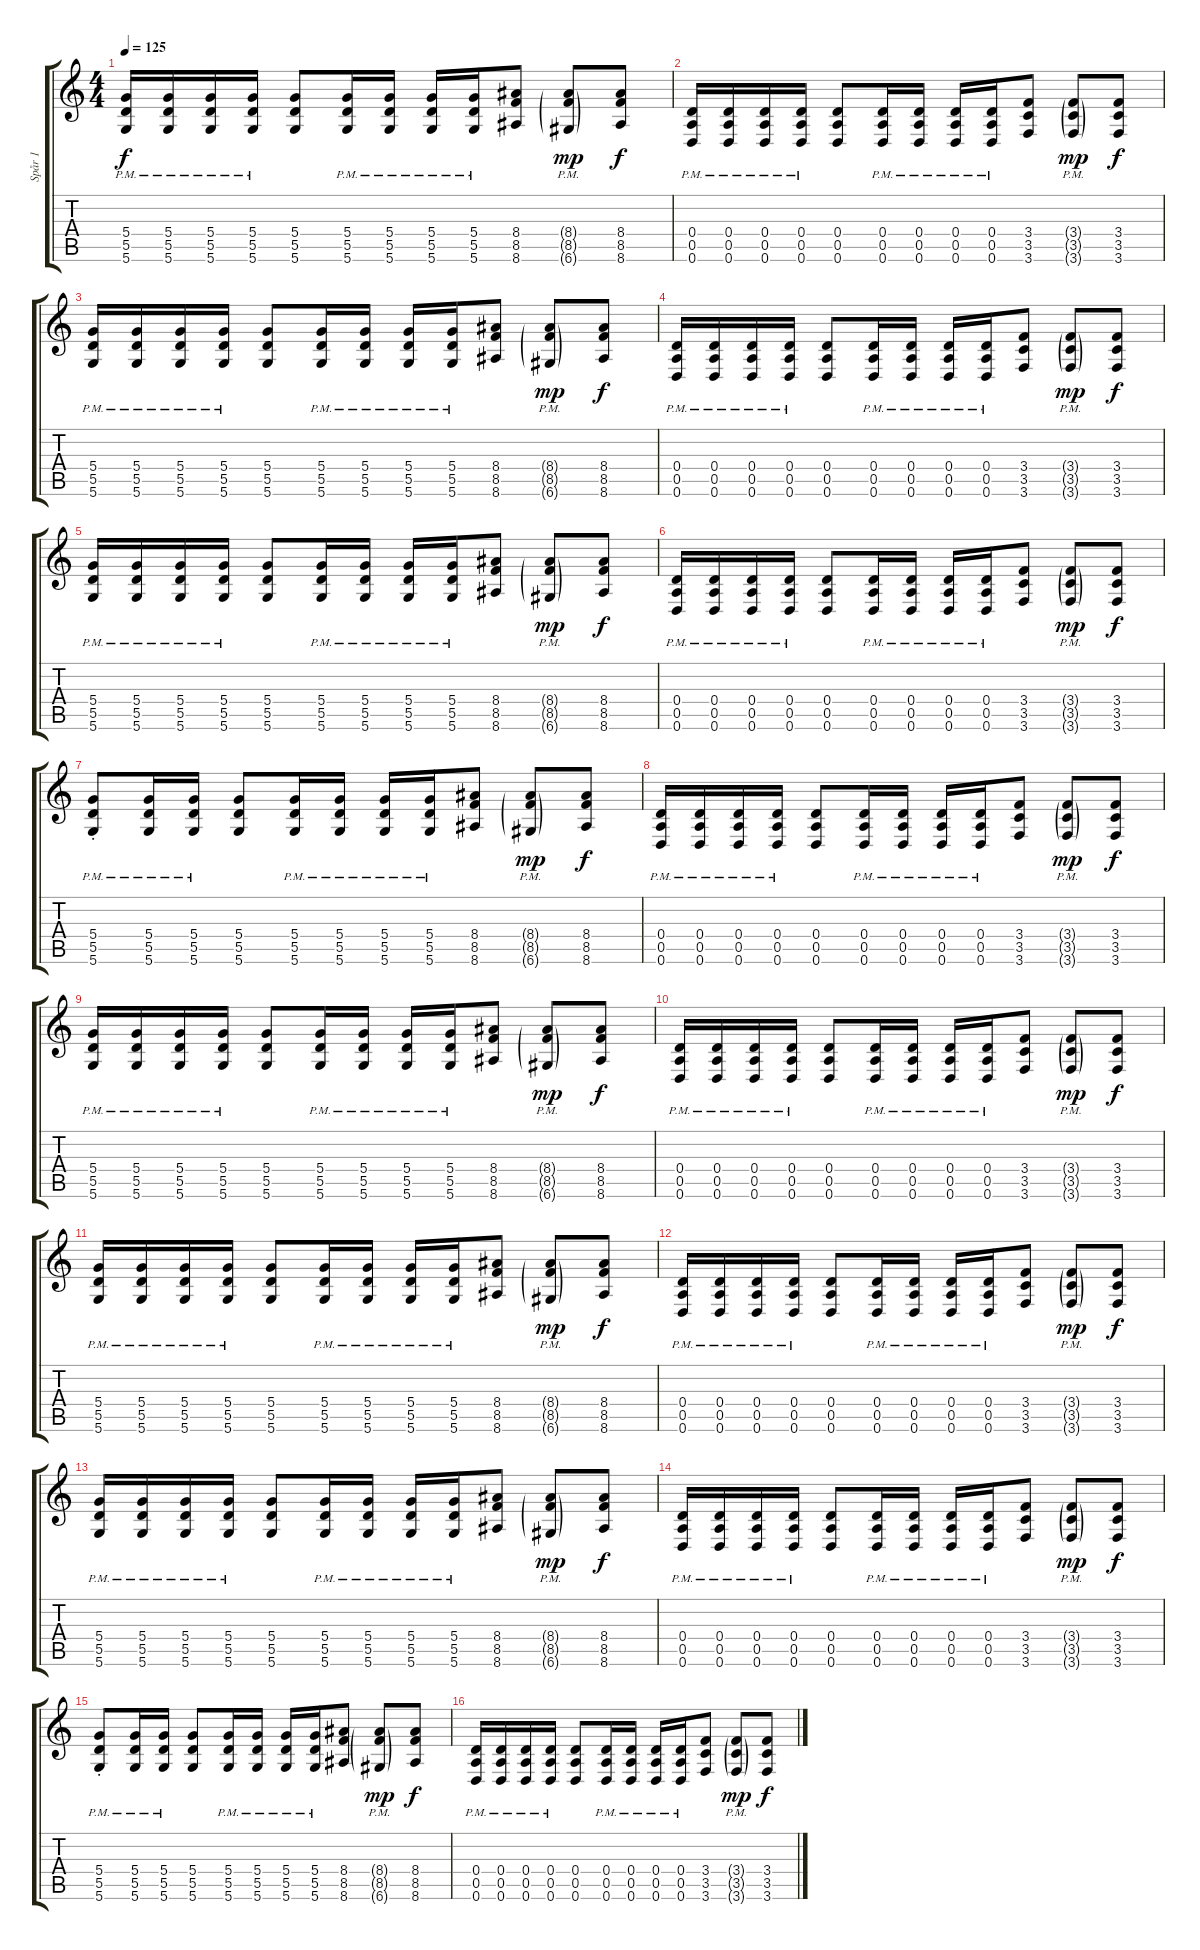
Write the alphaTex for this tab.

\track ("Spår 1" "Spår 1") {instrument distortionguitar}
\staff {score tabs}
\tuning (E4 B3 G3 D3 A2 D2) {hide}
\ts (4 4)
\tempo 125
\clef g2
\ks c
(5.4{pm} 5.5{pm} 5.6{pm}).16{dy f} (5.4{pm} 5.5{pm} 5.6{pm}).16 (5.4{pm} 5.5{pm} 5.6{pm}).16 (5.4{pm} 5.5{pm} 5.6{pm}).16 (5.4 5.5 5.6).8 (5.4{pm} 5.5{pm} 5.6{pm}).16 (5.4{pm} 5.5{pm} 5.6{pm}).16 (5.4{pm} 5.5{pm} 5.6{pm}).16 (5.4{pm} 5.5{pm} 5.6{pm}).16 (8.4 8.5 8.6).8 (8.4{g pm} 8.5{g pm} 6.6{g pm}).8{dy mp} (8.4 8.5 8.6).8{dy f} |
(0.4{pm} 0.5{pm} 0.6{pm}).16 (0.4{pm} 0.5{pm} 0.6{pm}).16 (0.4{pm} 0.5{pm} 0.6{pm}).16 (0.4{pm} 0.5{pm} 0.6{pm}).16 (0.4 0.5 0.6).8 (0.4{pm} 0.5{pm} 0.6{pm}).16 (0.4{pm} 0.5{pm} 0.6{pm}).16 (0.4{pm} 0.5{pm} 0.6{pm}).16 (0.4{pm} 0.5{pm} 0.6{pm}).16 (3.4 3.5 3.6).8 (3.4{g pm} 3.5{g pm} 3.6{g pm}).8{dy mp} (3.4 3.5 3.6).8{dy f} |
(5.4{pm} 5.5{pm} 5.6{pm}).16 (5.4{pm} 5.5{pm} 5.6{pm}).16 (5.4{pm} 5.5{pm} 5.6{pm}).16 (5.4{pm} 5.5{pm} 5.6{pm}).16 (5.4 5.5 5.6).8 (5.4{pm} 5.5{pm} 5.6{pm}).16 (5.4{pm} 5.5{pm} 5.6{pm}).16 (5.4{pm} 5.5{pm} 5.6{pm}).16 (5.4{pm} 5.5{pm} 5.6{pm}).16 (8.4 8.5 8.6).8 (8.4{g pm} 8.5{g pm} 6.6{g pm}).8{dy mp} (8.4 8.5 8.6).8{dy f} |
(0.4{pm} 0.5{pm} 0.6{pm}).16 (0.4{pm} 0.5{pm} 0.6{pm}).16 (0.4{pm} 0.5{pm} 0.6{pm}).16 (0.4{pm} 0.5{pm} 0.6{pm}).16 (0.4 0.5 0.6).8 (0.4{pm} 0.5{pm} 0.6{pm}).16 (0.4{pm} 0.5{pm} 0.6{pm}).16 (0.4{pm} 0.5{pm} 0.6{pm}).16 (0.4{pm} 0.5{pm} 0.6{pm}).16 (3.4 3.5 3.6).8 (3.4{g pm} 3.5{g pm} 3.6{g pm}).8{dy mp} (3.4 3.5 3.6).8{dy f} |
(5.4{pm} 5.5{pm} 5.6{pm}).16 (5.4{pm} 5.5{pm} 5.6{pm}).16 (5.4{pm} 5.5{pm} 5.6{pm}).16 (5.4{pm} 5.5{pm} 5.6{pm}).16 (5.4 5.5 5.6).8 (5.4{pm} 5.5{pm} 5.6{pm}).16 (5.4{pm} 5.5{pm} 5.6{pm}).16 (5.4{pm} 5.5{pm} 5.6{pm}).16 (5.4{pm} 5.5{pm} 5.6{pm}).16 (8.4 8.5 8.6).8 (8.4{g pm} 8.5{g pm} 6.6{g pm}).8{dy mp} (8.4 8.5 8.6).8{dy f} |
(0.4{pm} 0.5{pm} 0.6{pm}).16 (0.4{pm} 0.5{pm} 0.6{pm}).16 (0.4{pm} 0.5{pm} 0.6{pm}).16 (0.4{pm} 0.5{pm} 0.6{pm}).16 (0.4 0.5 0.6).8 (0.4{pm} 0.5{pm} 0.6{pm}).16 (0.4{pm} 0.5{pm} 0.6{pm}).16 (0.4{pm} 0.5{pm} 0.6{pm}).16 (0.4{pm} 0.5{pm} 0.6{pm}).16 (3.4 3.5 3.6).8 (3.4{g pm} 3.5{g pm} 3.6{g pm}).8{dy mp} (3.4 3.5 3.6).8{dy f} |
(5.4{pm st} 5.5{pm st} 5.6{pm st}).8 (5.4{pm} 5.5{pm} 5.6{pm}).16 (5.4{pm} 5.5{pm} 5.6{pm}).16 (5.4 5.5 5.6).8 (5.4{pm} 5.5{pm} 5.6{pm}).16 (5.4{pm} 5.5{pm} 5.6{pm}).16 (5.4{pm} 5.5{pm} 5.6{pm}).16 (5.4{pm} 5.5{pm} 5.6{pm}).16 (8.4 8.5 8.6).8 (8.4{g pm} 8.5{g pm} 6.6{g pm}).8{dy mp} (8.4 8.5 8.6).8{dy f} |
(0.4{pm} 0.5{pm} 0.6{pm}).16 (0.4{pm} 0.5{pm} 0.6{pm}).16 (0.4{pm} 0.5{pm} 0.6{pm}).16 (0.4{pm} 0.5{pm} 0.6{pm}).16 (0.4 0.5 0.6).8 (0.4{pm} 0.5{pm} 0.6{pm}).16 (0.4{pm} 0.5{pm} 0.6{pm}).16 (0.4{pm} 0.5{pm} 0.6{pm}).16 (0.4{pm} 0.5{pm} 0.6{pm}).16 (3.4 3.5 3.6).8 (3.4{g pm} 3.5{g pm} 3.6{g pm}).8{dy mp} (3.4 3.5 3.6).8{dy f} |
(5.4{pm} 5.5{pm} 5.6{pm}).16 (5.4{pm} 5.5{pm} 5.6{pm}).16 (5.4{pm} 5.5{pm} 5.6{pm}).16 (5.4{pm} 5.5{pm} 5.6{pm}).16 (5.4 5.5 5.6).8 (5.4{pm} 5.5{pm} 5.6{pm}).16 (5.4{pm} 5.5{pm} 5.6{pm}).16 (5.4{pm} 5.5{pm} 5.6{pm}).16 (5.4{pm} 5.5{pm} 5.6{pm}).16 (8.4 8.5 8.6).8 (8.4{g pm} 8.5{g pm} 6.6{g pm}).8{dy mp} (8.4 8.5 8.6).8{dy f} |
(0.4{pm} 0.5{pm} 0.6{pm}).16 (0.4{pm} 0.5{pm} 0.6{pm}).16 (0.4{pm} 0.5{pm} 0.6{pm}).16 (0.4{pm} 0.5{pm} 0.6{pm}).16 (0.4 0.5 0.6).8 (0.4{pm} 0.5{pm} 0.6{pm}).16 (0.4{pm} 0.5{pm} 0.6{pm}).16 (0.4{pm} 0.5{pm} 0.6{pm}).16 (0.4{pm} 0.5{pm} 0.6{pm}).16 (3.4 3.5 3.6).8 (3.4{g pm} 3.5{g pm} 3.6{g pm}).8{dy mp} (3.4 3.5 3.6).8{dy f} |
(5.4{pm} 5.5{pm} 5.6{pm}).16 (5.4{pm} 5.5{pm} 5.6{pm}).16 (5.4{pm} 5.5{pm} 5.6{pm}).16 (5.4{pm} 5.5{pm} 5.6{pm}).16 (5.4 5.5 5.6).8 (5.4{pm} 5.5{pm} 5.6{pm}).16 (5.4{pm} 5.5{pm} 5.6{pm}).16 (5.4{pm} 5.5{pm} 5.6{pm}).16 (5.4{pm} 5.5{pm} 5.6{pm}).16 (8.4 8.5 8.6).8 (8.4{g pm} 8.5{g pm} 6.6{g pm}).8{dy mp} (8.4 8.5 8.6).8{dy f} |
(0.4{pm} 0.5{pm} 0.6{pm}).16 (0.4{pm} 0.5{pm} 0.6{pm}).16 (0.4{pm} 0.5{pm} 0.6{pm}).16 (0.4{pm} 0.5{pm} 0.6{pm}).16 (0.4 0.5 0.6).8 (0.4{pm} 0.5{pm} 0.6{pm}).16 (0.4{pm} 0.5{pm} 0.6{pm}).16 (0.4{pm} 0.5{pm} 0.6{pm}).16 (0.4{pm} 0.5{pm} 0.6{pm}).16 (3.4 3.5 3.6).8 (3.4{g pm} 3.5{g pm} 3.6{g pm}).8{dy mp} (3.4 3.5 3.6).8{dy f} |
(5.4{pm} 5.5{pm} 5.6{pm}).16 (5.4{pm} 5.5{pm} 5.6{pm}).16 (5.4{pm} 5.5{pm} 5.6{pm}).16 (5.4{pm} 5.5{pm} 5.6{pm}).16 (5.4 5.5 5.6).8 (5.4{pm} 5.5{pm} 5.6{pm}).16 (5.4{pm} 5.5{pm} 5.6{pm}).16 (5.4{pm} 5.5{pm} 5.6{pm}).16 (5.4{pm} 5.5{pm} 5.6{pm}).16 (8.4 8.5 8.6).8 (8.4{g pm} 8.5{g pm} 6.6{g pm}).8{dy mp} (8.4 8.5 8.6).8{dy f} |
(0.4{pm} 0.5{pm} 0.6{pm}).16 (0.4{pm} 0.5{pm} 0.6{pm}).16 (0.4{pm} 0.5{pm} 0.6{pm}).16 (0.4{pm} 0.5{pm} 0.6{pm}).16 (0.4 0.5 0.6).8 (0.4{pm} 0.5{pm} 0.6{pm}).16 (0.4{pm} 0.5{pm} 0.6{pm}).16 (0.4{pm} 0.5{pm} 0.6{pm}).16 (0.4{pm} 0.5{pm} 0.6{pm}).16 (3.4 3.5 3.6).8 (3.4{g pm} 3.5{g pm} 3.6{g pm}).8{dy mp} (3.4 3.5 3.6).8{dy f} |
(5.4{pm st} 5.5{pm st} 5.6{pm st}).8 (5.4{pm} 5.5{pm} 5.6{pm}).16 (5.4{pm} 5.5{pm} 5.6{pm}).16 (5.4 5.5 5.6).8 (5.4{pm} 5.5{pm} 5.6{pm}).16 (5.4{pm} 5.5{pm} 5.6{pm}).16 (5.4{pm} 5.5{pm} 5.6{pm}).16 (5.4{pm} 5.5{pm} 5.6{pm}).16 (8.4 8.5 8.6).8 (8.4{g pm} 8.5{g pm} 6.6{g pm}).8{dy mp} (8.4 8.5 8.6).8{dy f} |
(0.4{pm} 0.5{pm} 0.6{pm}).16 (0.4{pm} 0.5{pm} 0.6{pm}).16 (0.4{pm} 0.5{pm} 0.6{pm}).16 (0.4{pm} 0.5{pm} 0.6{pm}).16 (0.4 0.5 0.6).8 (0.4{pm} 0.5{pm} 0.6{pm}).16 (0.4{pm} 0.5{pm} 0.6{pm}).16 (0.4{pm} 0.5{pm} 0.6{pm}).16 (0.4{pm} 0.5{pm} 0.6{pm}).16 (3.4 3.5 3.6).8 (3.4{g pm} 3.5{g pm} 3.6{g pm}).8{dy mp} (3.4 3.5 3.6).8{dy f}
